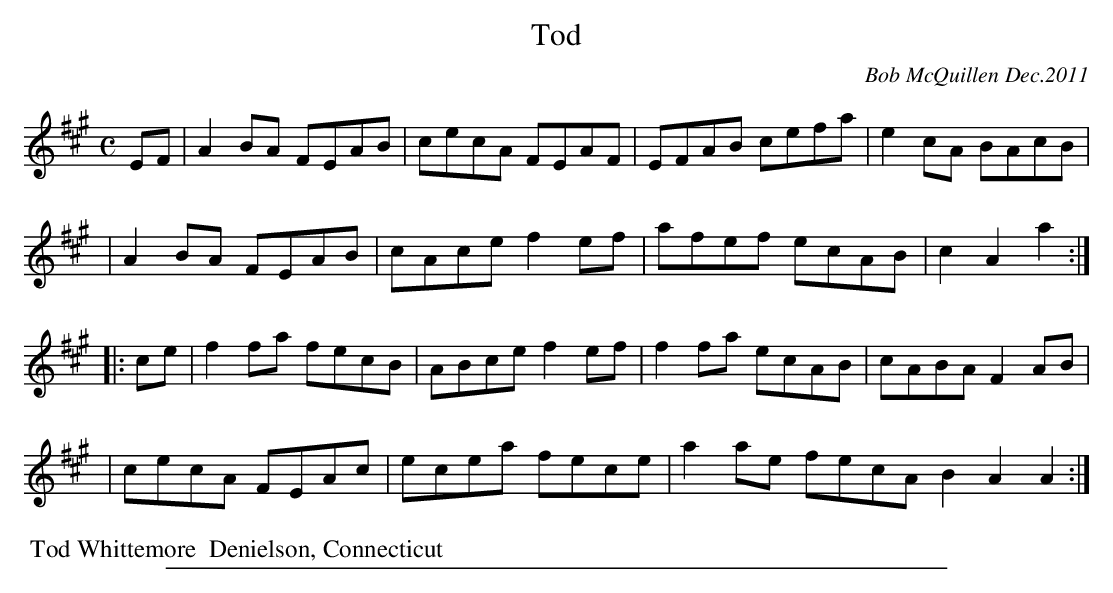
X:1
T: Tod
C: Bob McQuillen Dec.2011
M: C
L: 1/8
K: A
EF \
| A2BA FEAB | cecA FEAF | EFAB cefa | e2cA BAcB |
| A2BA FEAB | cAce f2ef | afef ecAB | c2A2 a2 :|
|: ce \
| f2fa fecB | ABce f2ef | f2fa ecAB | cABA F2AB |
| cecA FEAc | ecea fece | a2ae fecA B2A2 A2 :|
